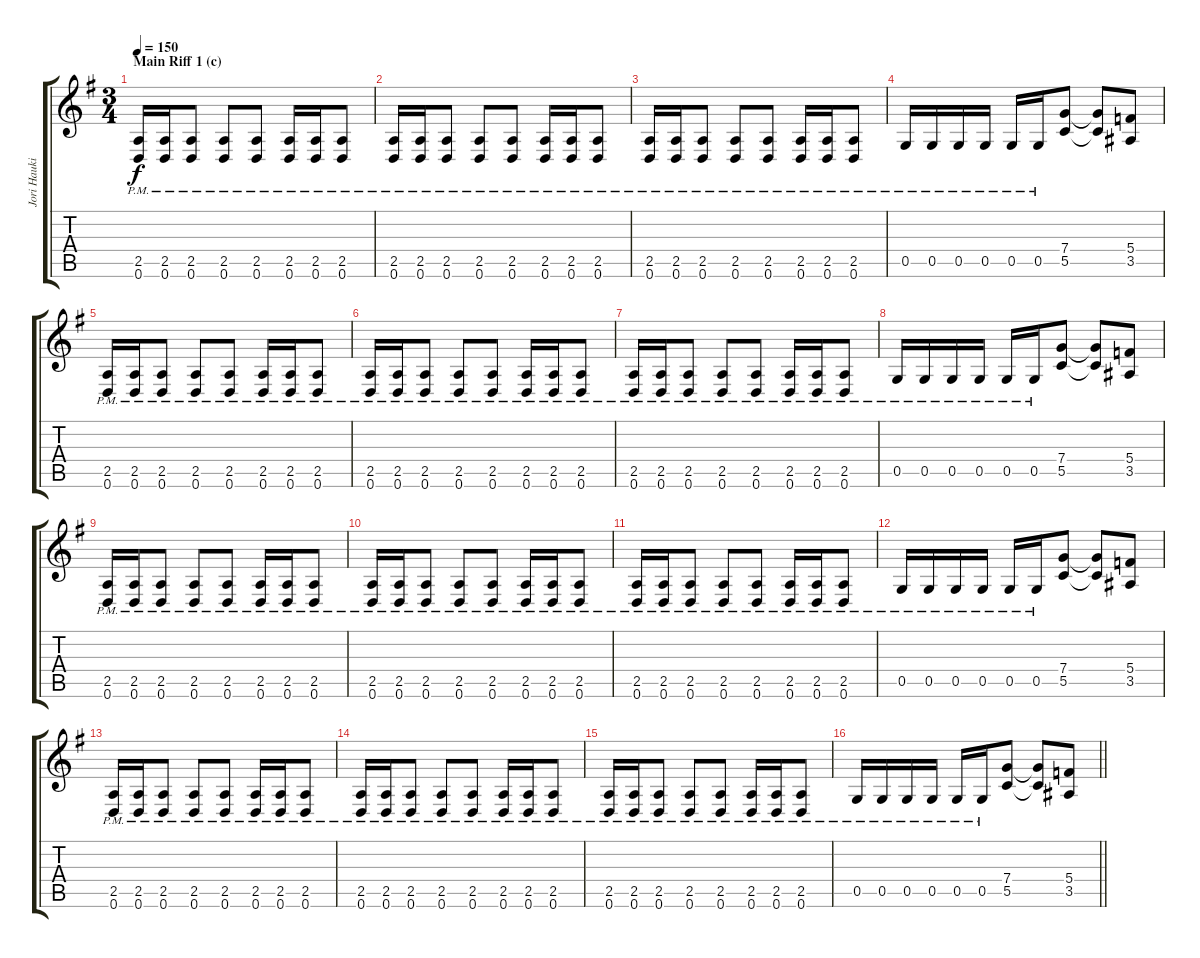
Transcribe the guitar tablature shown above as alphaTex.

\track ("Jori Haukio (guitar)" "Jori Hauki") {instrument distortionguitar}
\staff {score tabs}
\tuning (D4 A3 F3 C3 G2 D2) {hide}
\ts (3 4)
\section ("" "Main Riff 1 (c)")
\tempo 150
\clef g2
\ks eminor
(2.5{pm} 0.6{pm}).16{dy f} (2.5{pm} 0.6{pm}).16 (2.5{pm} 0.6{pm}).8 (2.5{pm} 0.6{pm}).8 (2.5{pm} 0.6{pm}).8 (2.5{pm} 0.6{pm}).16 (2.5{pm} 0.6{pm}).16 (2.5{pm} 0.6{pm}).8 |
(2.5{pm} 0.6{pm}).16 (2.5{pm} 0.6{pm}).16 (2.5{pm} 0.6{pm}).8 (2.5{pm} 0.6{pm}).8 (2.5{pm} 0.6{pm}).8 (2.5{pm} 0.6{pm}).16 (2.5{pm} 0.6{pm}).16 (2.5{pm} 0.6{pm}).8 |
(2.5{pm} 0.6{pm}).16 (2.5{pm} 0.6{pm}).16 (2.5{pm} 0.6{pm}).8 (2.5{pm} 0.6{pm}).8 (2.5{pm} 0.6{pm}).8 (2.5{pm} 0.6{pm}).16 (2.5{pm} 0.6{pm}).16 (2.5{pm} 0.6{pm}).8 |
0.5{pm}.16 0.5{pm}.16 0.5{pm}.16 0.5{pm}.16 0.5{pm}.16 0.5{pm}.16 (7.4 5.5).8 (7.4{t} 5.5{t}).8 (5.4 3.5).8 |
(2.5{pm} 0.6{pm}).16 (2.5{pm} 0.6{pm}).16 (2.5{pm} 0.6{pm}).8 (2.5{pm} 0.6{pm}).8 (2.5{pm} 0.6{pm}).8 (2.5{pm} 0.6{pm}).16 (2.5{pm} 0.6{pm}).16 (2.5{pm} 0.6{pm}).8 |
(2.5{pm} 0.6{pm}).16 (2.5{pm} 0.6{pm}).16 (2.5{pm} 0.6{pm}).8 (2.5{pm} 0.6{pm}).8 (2.5{pm} 0.6{pm}).8 (2.5{pm} 0.6{pm}).16 (2.5{pm} 0.6{pm}).16 (2.5{pm} 0.6{pm}).8 |
(2.5{pm} 0.6{pm}).16 (2.5{pm} 0.6{pm}).16 (2.5{pm} 0.6{pm}).8 (2.5{pm} 0.6{pm}).8 (2.5{pm} 0.6{pm}).8 (2.5{pm} 0.6{pm}).16 (2.5{pm} 0.6{pm}).16 (2.5{pm} 0.6{pm}).8 |
0.5{pm}.16 0.5{pm}.16 0.5{pm}.16 0.5{pm}.16 0.5{pm}.16 0.5{pm}.16 (7.4 5.5).8 (7.4{t} 5.5{t}).8 (5.4 3.5).8 |
(2.5{pm} 0.6{pm}).16 (2.5{pm} 0.6{pm}).16 (2.5{pm} 0.6{pm}).8 (2.5{pm} 0.6{pm}).8 (2.5{pm} 0.6{pm}).8 (2.5{pm} 0.6{pm}).16 (2.5{pm} 0.6{pm}).16 (2.5{pm} 0.6{pm}).8 |
(2.5{pm} 0.6{pm}).16 (2.5{pm} 0.6{pm}).16 (2.5{pm} 0.6{pm}).8 (2.5{pm} 0.6{pm}).8 (2.5{pm} 0.6{pm}).8 (2.5{pm} 0.6{pm}).16 (2.5{pm} 0.6{pm}).16 (2.5{pm} 0.6{pm}).8 |
(2.5{pm} 0.6{pm}).16 (2.5{pm} 0.6{pm}).16 (2.5{pm} 0.6{pm}).8 (2.5{pm} 0.6{pm}).8 (2.5{pm} 0.6{pm}).8 (2.5{pm} 0.6{pm}).16 (2.5{pm} 0.6{pm}).16 (2.5{pm} 0.6{pm}).8 |
0.5{pm}.16 0.5{pm}.16 0.5{pm}.16 0.5{pm}.16 0.5{pm}.16 0.5{pm}.16 (7.4 5.5).8 (7.4{t} 5.5{t}).8 (5.4 3.5).8 |
(2.5{pm} 0.6{pm}).16 (2.5{pm} 0.6{pm}).16 (2.5{pm} 0.6{pm}).8 (2.5{pm} 0.6{pm}).8 (2.5{pm} 0.6{pm}).8 (2.5{pm} 0.6{pm}).16 (2.5{pm} 0.6{pm}).16 (2.5{pm} 0.6{pm}).8 |
(2.5{pm} 0.6{pm}).16 (2.5{pm} 0.6{pm}).16 (2.5{pm} 0.6{pm}).8 (2.5{pm} 0.6{pm}).8 (2.5{pm} 0.6{pm}).8 (2.5{pm} 0.6{pm}).16 (2.5{pm} 0.6{pm}).16 (2.5{pm} 0.6{pm}).8 |
(2.5{pm} 0.6{pm}).16 (2.5{pm} 0.6{pm}).16 (2.5{pm} 0.6{pm}).8 (2.5{pm} 0.6{pm}).8 (2.5{pm} 0.6{pm}).8 (2.5{pm} 0.6{pm}).16 (2.5{pm} 0.6{pm}).16 (2.5{pm} 0.6{pm}).8 |
\barLineRight lightlight
0.5{pm}.16 0.5{pm}.16 0.5{pm}.16 0.5{pm}.16 0.5{pm}.16 0.5{pm}.16 (7.4 5.5).8 (7.4{t} 5.5{t}).8 (5.4 3.5).8
